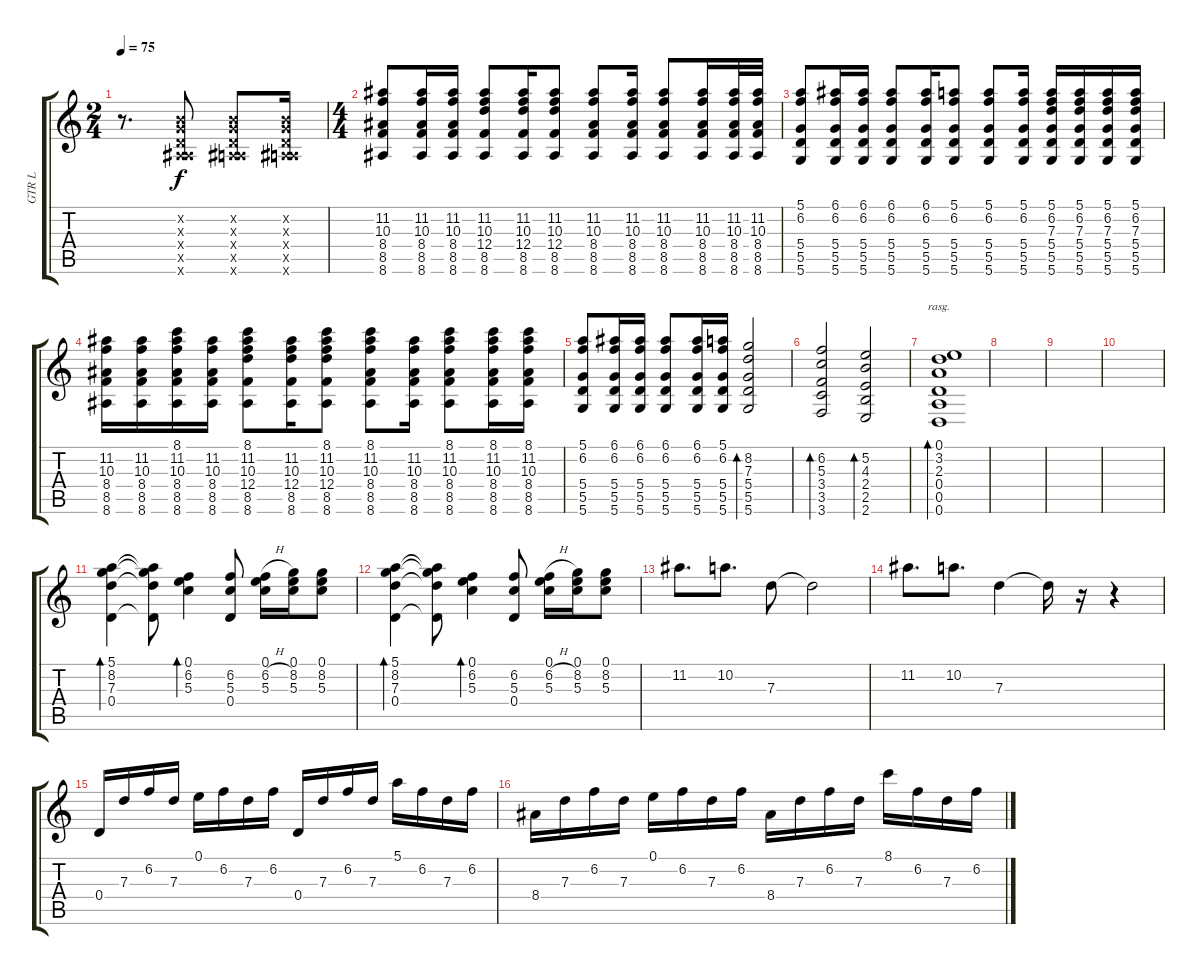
\track ("GTR L" "GTR L") {instrument acousticguitarsteel}
\staff {score tabs}
\tuning (E4 B3 G3 D3 A2 D2) {hide}
\ts (2 4)
\tempo 75
\clef g2
\ks c
r.8{d dy f instrument acousticguitarsteel} (0.2{x} 0.3{x} 0.4{x} 0.5{x} 8.6{x}).8 (0.2{x} 0.3{x} 0.4{x} 0.5{x} 8.6{x}).8 (0.2{x} 0.3{x} 0.4{x} 0.5{x} 8.6{x}).16 |
\ts (4 4)
(11.2 10.3 8.4 8.5 8.6).8 (11.2 10.3 8.4 8.5 8.6).16 (11.2 10.3 8.4 8.5 8.6).16 (11.2 10.3 12.4 8.5 8.6).8 (11.2 10.3 12.4 8.5 8.6).16 (11.2 10.3 12.4 8.5 8.6).8 (11.2 10.3 8.4 8.5 8.6).8 (11.2 10.3 8.4 8.5 8.6).16 (11.2 10.3 8.4 8.5 8.6).8 (11.2 10.3 8.4 8.5 8.6).16 (11.2 10.3 8.4 8.5 8.6).32 (11.2 10.3 8.4 8.5 8.6).32 |
(5.1 6.2 5.4 5.5 5.6).8 (6.1 6.2 5.4 5.5 5.6).16 (6.1 6.2 5.4 5.5 5.6).16 (6.1 6.2 5.4 5.5 5.6).8 (6.1 6.2 5.4 5.5 5.6).16 (5.1 6.2 5.4 5.5 5.6).8 (5.1 6.2 5.4 5.5 5.6).8 (5.1 6.2 5.4 5.5 5.6).16 (5.1 6.2 7.3 5.4 5.5 5.6).16 (5.1 6.2 7.3 5.4 5.5 5.6).16 (5.1 6.2 7.3 5.4 5.5 5.6).16 (5.1 6.2 7.3 5.4 5.5 5.6).16 |
(11.2 10.3 8.4 8.5 8.6).16 (11.2 10.3 8.4 8.5 8.6).16 (8.1 11.2 10.3 8.4 8.5 8.6).16 (11.2 10.3 8.4 8.5 8.6).16 (8.1 11.2 10.3 12.4 8.5 8.6).8 (11.2 10.3 12.4 8.5 8.6).16 (8.1 11.2 10.3 12.4 8.5 8.6).8 (8.1 11.2 10.3 8.4 8.5 8.6).8 (11.2 10.3 8.4 8.5 8.6).16 (8.1 11.2 10.3 8.4 8.5 8.6).8 (8.1 11.2 10.3 8.4 8.5 8.6).16 (8.1 11.2 10.3 8.4 8.5 8.6).16 |
(5.1 6.2 5.4 5.5 5.6).8 (6.1 6.2 5.4 5.5 5.6).16 (6.1 6.2 5.4 5.5 5.6).16 (6.1 6.2 5.4 5.5 5.6).8 (6.1 6.2 5.4 5.5 5.6).16 (5.1 6.2 5.4 5.5 5.6).16 (8.2 7.3 5.4 5.5 5.6).2{bd 60} |
(6.2 5.3 3.4 3.5 3.6).2{bd 60} (5.2 4.3 2.4 2.5 2.6).2{bd 60} |
(0.1 3.2 2.3 0.4 0.5 0.6).1{bd 30 rasg ii} |
|
|
|
(5.1 8.2 7.3 0.4).4{bd 120} (5.1{t} 8.2{t} 7.3{t} 0.4{t}).8 (0.1 6.2 5.3).4{bd 60} (6.2 5.3 0.4).8 (0.1 6.2{h} 5.3).16 (0.1 8.2 5.3).16 (0.1 8.2 5.3).8 |
(5.1 8.2 7.3 0.4).4{bd 120} (5.1{t} 8.2{t} 7.3{t} 0.4{t}).8 (0.1 6.2 5.3).4{bd 60} (6.2 5.3 0.4).8 (0.1 6.2{h} 5.3).16 (0.1 8.2 5.3).16 (0.1 8.2 5.3).8 |
11.2.8{d} 10.2.8{d} 7.3.8 7.3{t}.2 |
11.2.8{d} 10.2.8{d} 7.3.4 7.3{t}.16 r.16 r.4 |
0.4.16 7.3.16 6.2.16 7.3.16 0.1.16 6.2.16 7.3.16 6.2.16 0.4.16 7.3.16 6.2.16 7.3.16 5.1.16 6.2.16 7.3.16 6.2.16 |
8.4.16 7.3.16 6.2.16 7.3.16 0.1.16 6.2.16 7.3.16 6.2.16 8.4.16 7.3.16 6.2.16 7.3.16 8.1.16 6.2.16 7.3.16 6.2.16
